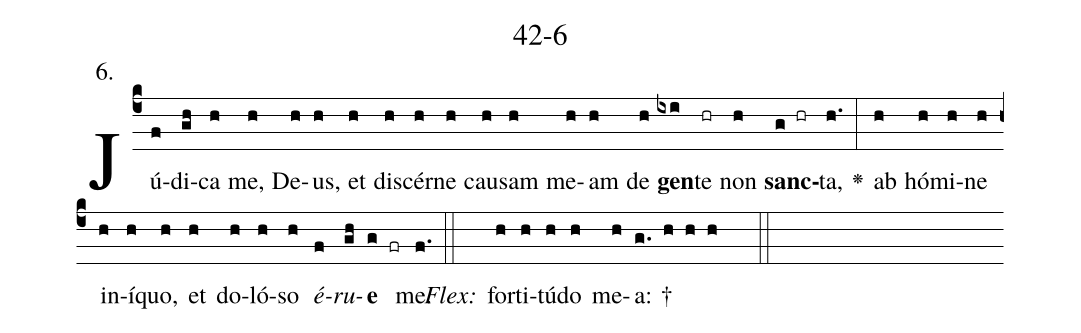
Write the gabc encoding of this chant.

name: 42-6;
annotation: 6.;
%%
(c4)Jú(f)di(gh)ca(h) me,(h) De(h)us,(h) et(h) di(h)scér(h)ne(h) cau(h)sam(h) me(h)am(h) de(h) <b>gen</b>(ixi)te(hr) non(h) <b>sanc</b>(g hr)ta,(h.) <v>\greheightstar</v>(:) ab(h) hó(h)mi(h)ne(h) in(h)í(h)quo,(h) et(h) do(h)ló(h)so(h) <i>é</i>(f)<i>ru</i>(gh)<b>e</b>(g fr) me.(f.) (::)
<i>Flex:</i>()  for(h)ti(h)tú(h)do(h) me(h)a: †(g. h h h  ::)

%E(h) u(h) o(f) u(gh) a(g) e.(f.) (::)
